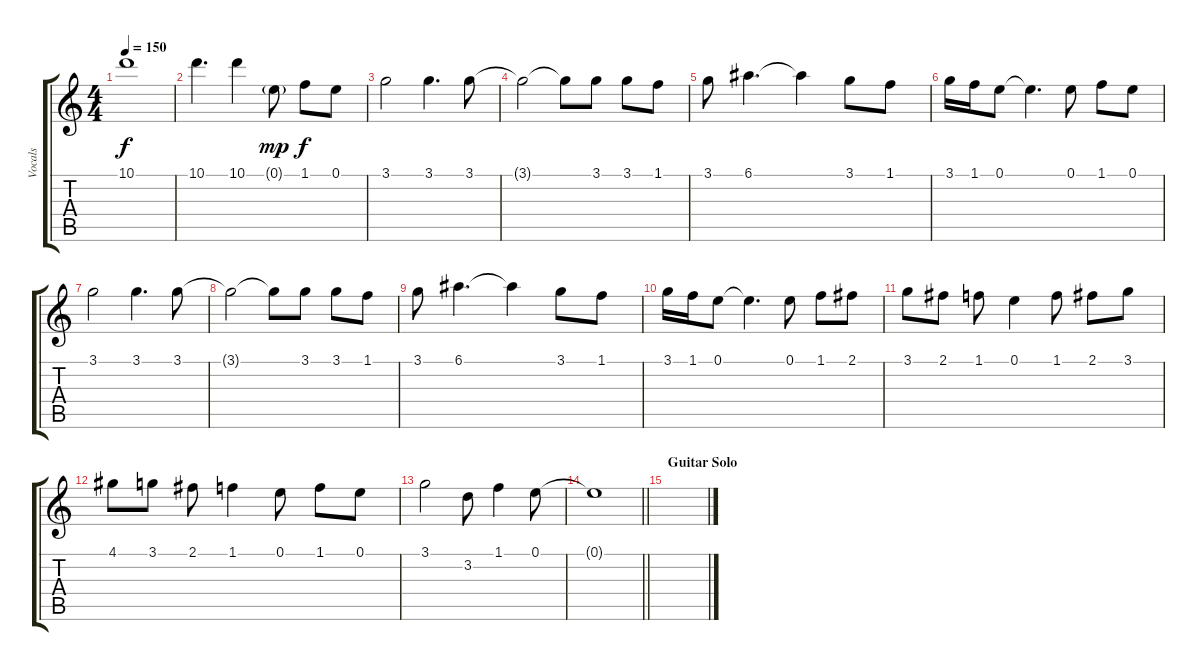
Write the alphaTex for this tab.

\track ("Vocals" "Vocals") {instrument electricguitarjazz}
\staff {score tabs}
\tuning (E4 B3 G3 D3 A2 E2) {hide}
\ts (4 4)
\tempo 150
\clef g2
\ks c
10.1.1{dy f} |
10.1.4{d} 10.1.4 0.1{g}.8{dy mp} 1.1.8{dy f} 0.1.8 |
3.1.2 3.1.4{d} 3.1.8 |
3.1{t}.2 3.1{t}.8 3.1.8 3.1.8 1.1.8 |
3.1.8 6.1.4{d} 6.1{t}.4 3.1.8 1.1.8 |
3.1.16 1.1.16 0.1.8 0.1{t}.4{d} 0.1.8 1.1.8 0.1.8 |
3.1.2 3.1.4{d} 3.1.8 |
3.1{t}.2 3.1{t}.8 3.1.8 3.1.8 1.1.8 |
3.1.8 6.1.4{d} 6.1{t}.4 3.1.8 1.1.8 |
3.1.16 1.1.16 0.1.8 0.1{t}.4{d} 0.1.8 1.1.8 2.1.8 |
3.1.8 2.1.8 1.1.8 0.1.4 1.1.8 2.1.8 3.1.8 |
4.1.8 3.1.8 2.1.8 1.1.4 0.1.8 1.1.8 0.1.8 |
3.1.2 3.2.8 1.1.4 0.1.8 |
\barLineRight lightlight
0.1{t}.1 |
\section ("" "Guitar Solo")
